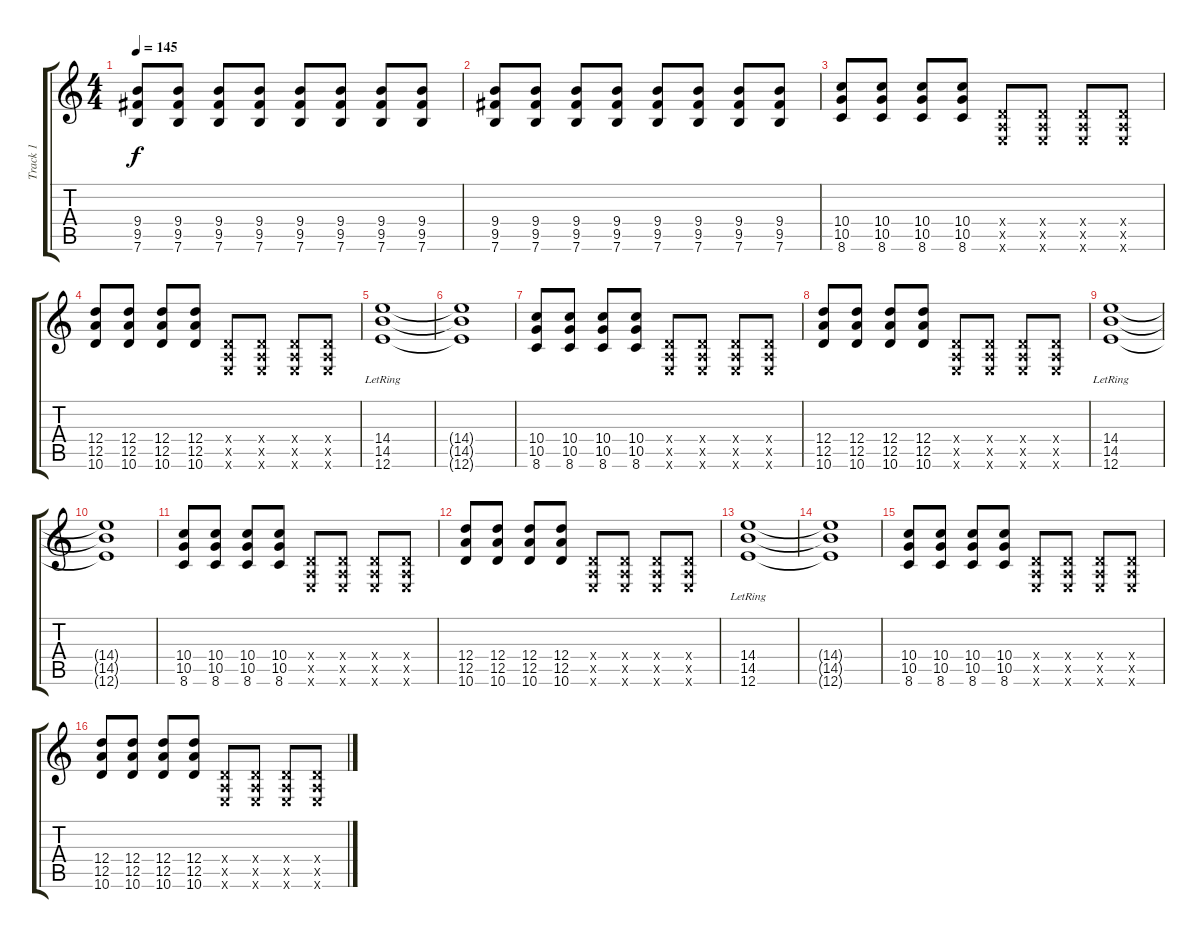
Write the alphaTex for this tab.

\track ("Track 1" "Track 1") {instrument overdrivenguitar}
\staff {score tabs}
\tuning (E4 B3 G3 D3 A2 E2) {hide}
\ts (4 4)
\tempo 145
\clef g2
\ks c
(9.4 9.5 7.6).8{dy f} (9.4 9.5 7.6).8 (9.4 9.5 7.6).8 (9.4 9.5 7.6).8 (9.4 9.5 7.6).8 (9.4 9.5 7.6).8 (9.4 9.5 7.6).8 (9.4 9.5 7.6).8 |
(9.4 9.5 7.6).8 (9.4 9.5 7.6).8 (9.4 9.5 7.6).8 (9.4 9.5 7.6).8 (9.4 9.5 7.6).8 (9.4 9.5 7.6).8 (9.4 9.5 7.6).8 (9.4 9.5 7.6).8 |
(10.4 10.5 8.6).8 (10.4 10.5 8.6).8 (10.4 10.5 8.6).8 (10.4 10.5 8.6).8 (0.4{x} 0.5{x} 0.6{x}).8 (0.4{x} 0.5{x} 0.6{x}).8 (0.4{x} 0.5{x} 0.6{x}).8 (0.4{x} 0.5{x} 0.6{x}).8 |
(12.4 12.5 10.6).8 (12.4 12.5 10.6).8 (12.4 12.5 10.6).8 (12.4 12.5 10.6).8 (0.4{x} 0.5{x} 0.6{x}).8 (0.4{x} 0.5{x} 0.6{x}).8 (0.4{x} 0.5{x} 0.6{x}).8 (0.4{x} 0.5{x} 0.6{x}).8 |
(14.4 14.5{lr} 12.6).1 |
(14.4{t} 14.5{t} 12.6{t}).1 |
(10.4 10.5 8.6).8 (10.4 10.5 8.6).8 (10.4 10.5 8.6).8 (10.4 10.5 8.6).8 (0.4{x} 0.5{x} 0.6{x}).8 (0.4{x} 0.5{x} 0.6{x}).8 (0.4{x} 0.5{x} 0.6{x}).8 (0.4{x} 0.5{x} 0.6{x}).8 |
(12.4 12.5 10.6).8 (12.4 12.5 10.6).8 (12.4 12.5 10.6).8 (12.4 12.5 10.6).8 (0.4{x} 0.5{x} 0.6{x}).8 (0.4{x} 0.5{x} 0.6{x}).8 (0.4{x} 0.5{x} 0.6{x}).8 (0.4{x} 0.5{x} 0.6{x}).8 |
(14.4 14.5{lr} 12.6).1 |
(14.4{t} 14.5{t} 12.6{t}).1 |
(10.4 10.5 8.6).8 (10.4 10.5 8.6).8 (10.4 10.5 8.6).8 (10.4 10.5 8.6).8 (0.4{x} 0.5{x} 0.6{x}).8 (0.4{x} 0.5{x} 0.6{x}).8 (0.4{x} 0.5{x} 0.6{x}).8 (0.4{x} 0.5{x} 0.6{x}).8 |
(12.4 12.5 10.6).8 (12.4 12.5 10.6).8 (12.4 12.5 10.6).8 (12.4 12.5 10.6).8 (0.4{x} 0.5{x} 0.6{x}).8 (0.4{x} 0.5{x} 0.6{x}).8 (0.4{x} 0.5{x} 0.6{x}).8 (0.4{x} 0.5{x} 0.6{x}).8 |
(14.4 14.5{lr} 12.6).1 |
(14.4{t} 14.5{t} 12.6{t}).1 |
(10.4 10.5 8.6).8 (10.4 10.5 8.6).8 (10.4 10.5 8.6).8 (10.4 10.5 8.6).8 (0.4{x} 0.5{x} 0.6{x}).8 (0.4{x} 0.5{x} 0.6{x}).8 (0.4{x} 0.5{x} 0.6{x}).8 (0.4{x} 0.5{x} 0.6{x}).8 |
(12.4 12.5 10.6).8 (12.4 12.5 10.6).8 (12.4 12.5 10.6).8 (12.4 12.5 10.6).8 (0.4{x} 0.5{x} 0.6{x}).8 (0.4{x} 0.5{x} 0.6{x}).8 (0.4{x} 0.5{x} 0.6{x}).8 (0.4{x} 0.5{x} 0.6{x}).8
